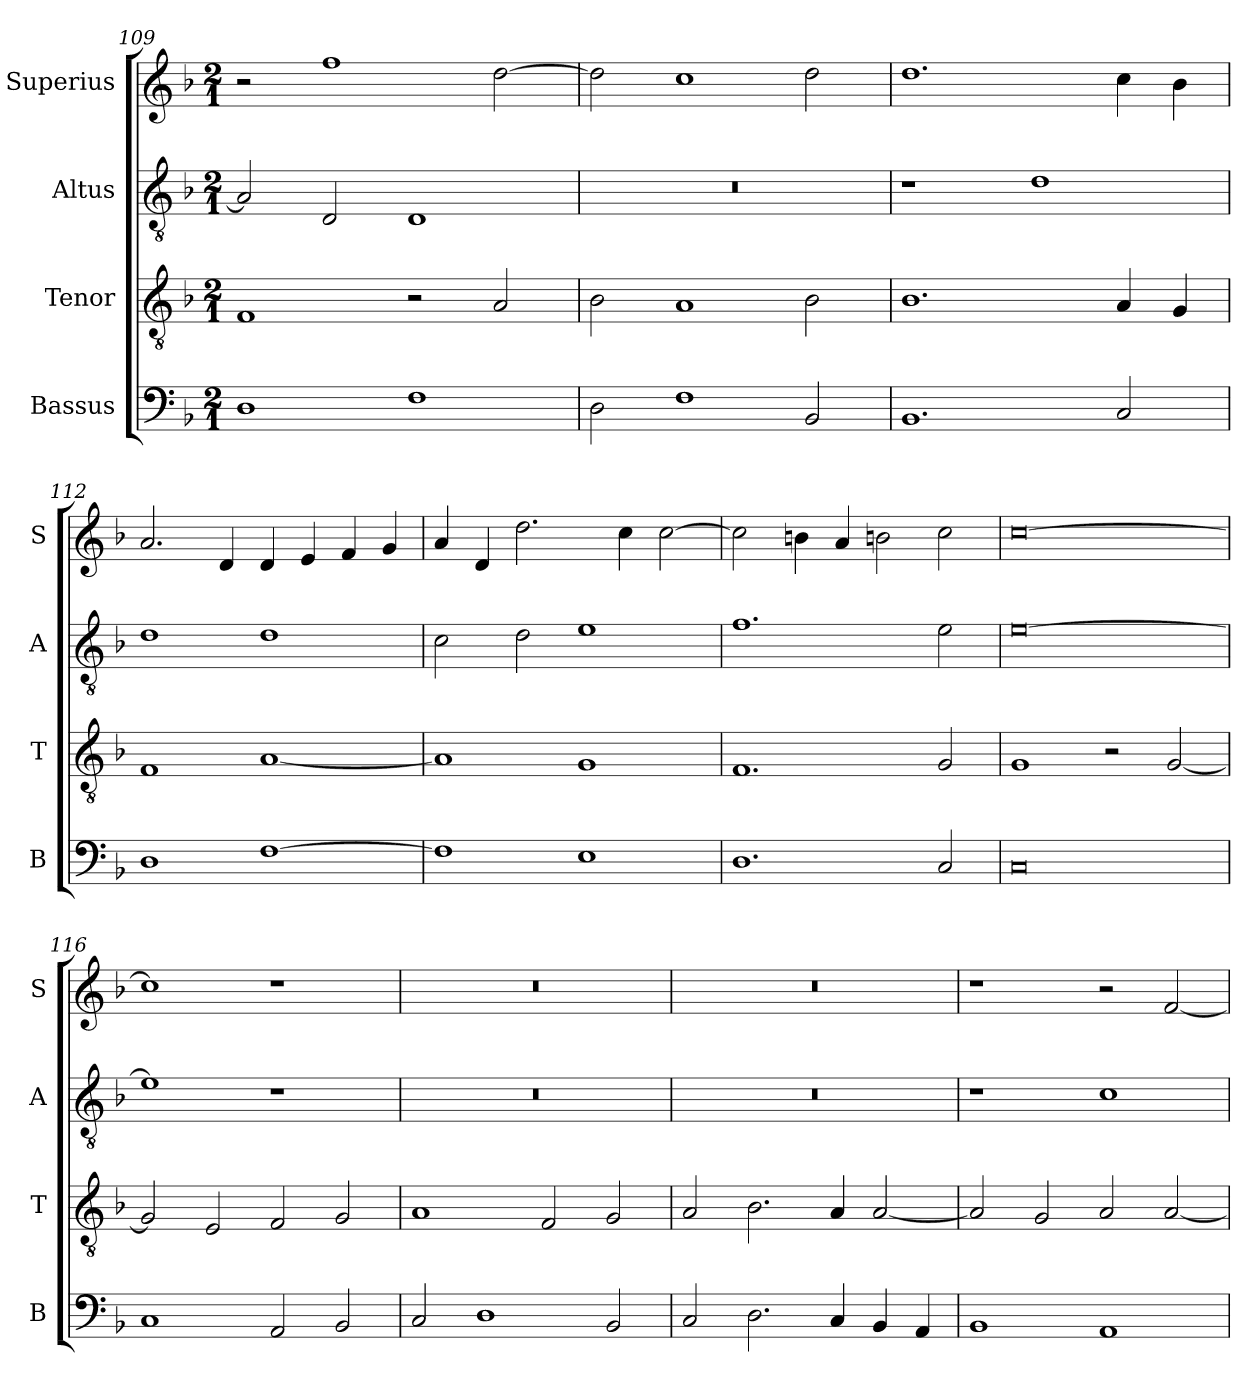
**kern	**kern	**kern	**kern
*part4	*part3	*part2	*part1
*staff4	*staff3	*staff2	*staff1
*I"Bassus	*I"Tenor	*I"Altus	*I"Superius
*I'B	*I'T	*I'A	*I'S
*clefF4	*clefGv2	*clefGv2	*clefG2
*k[b-]	*k[b-]	*k[b-]	*k[b-]
*F:	*F:	*F:	*F:
*M2/1	*M2/1	*M2/1	*M2/1
=109	=109	=109	=109
1D	1F	2A]	2r
.	.	2D	1ff
1F	2r	1D	.
.	2A	.	[2dd
=110	=110	=110	=110
2D	2B-	0r	2dd]
1F	1A	.	1cc
2BB-	2B-	.	2dd
=111	=111	=111	=111
1.BB-	1.B-	1r	1.dd
.	.	1d	.
2C	4A	.	4cc
.	4G	.	4b-
=112	=112	=112	=112
1D	1F	1d	2.a
.	.	.	4d
[1F	[1A	1d	4d
.	.	.	4e
.	.	.	4f
.	.	.	4g
=113	=113	=113	=113
1F]	1A]	2c	4a
.	.	.	4d
.	.	2d	2.dd
1E	1G	1e	.
.	.	.	4cc
.	.	.	[2cc
=114	=114	=114	=114
1.D	1.F	1.f	2cc]
.	.	.	4bn
.	.	.	4a
.	.	.	2bn
2C	2G	2e	2cc
=115	=115	=115	=115
0C	1G	[0e	[0cc
.	2r	.	.
.	[2G	.	.
=116	=116	=116	=116
1C	2G]	1e]	1cc]
.	2E	.	.
2AA	2F	1r	1r
2BB-	2G	.	.
=117	=117	=117	=117
2C	1A	0r	0r
1D	.	.	.
.	2F	.	.
2BB-	2G	.	.
=118	=118	=118	=118
2C	2A	0r	0r
2.D	2.B-	.	.
4C	4A	.	.
4BB-	[2A	.	.
4AA	.	.	.
=119	=119	=119	=119
1BB-	2A]	1r	1r
.	2G	.	.
1AA	2A	1c	2r
.	[2A	.	[2f
=	=	=	=
*-	*-	*-	*-
